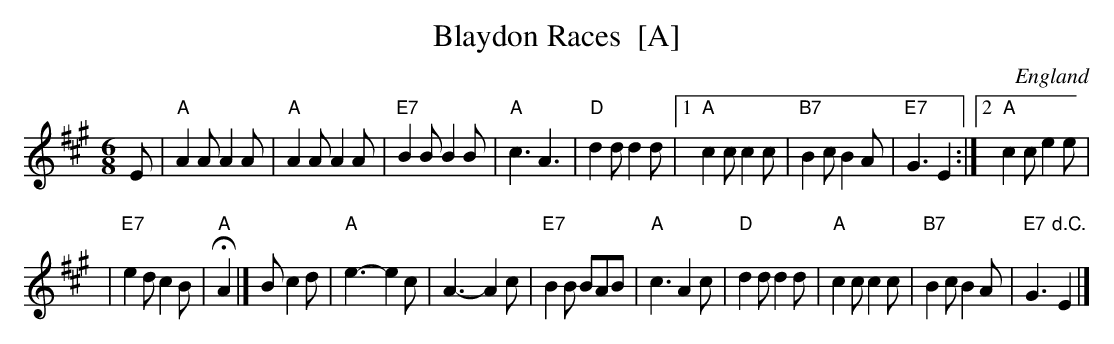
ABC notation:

X:1
T: Blaydon Races  [A]
O: England
M: 6/8
L: 1/8
K: A
E \
| "A"A2A A2A | "A"A2A A2A | "E7"B2B B2B | "A"c3 A3 \
| "D"d2d d2d |1 "A"c2c c2c | "B7"B2c B2A | "E7"G3 E2 :|2 "A"c2c e2e |
| "E7"e2d c2B | "A"HA2 |] B c2d \
| "A"e3- e2c | A3- A2c | "E7"B2B BAB | "A"c3 A2c \
| "D"d2d d2d | "A"c2c c2c | "B7"B2c B2A | "E7"G3 "d.C."E2 |]
